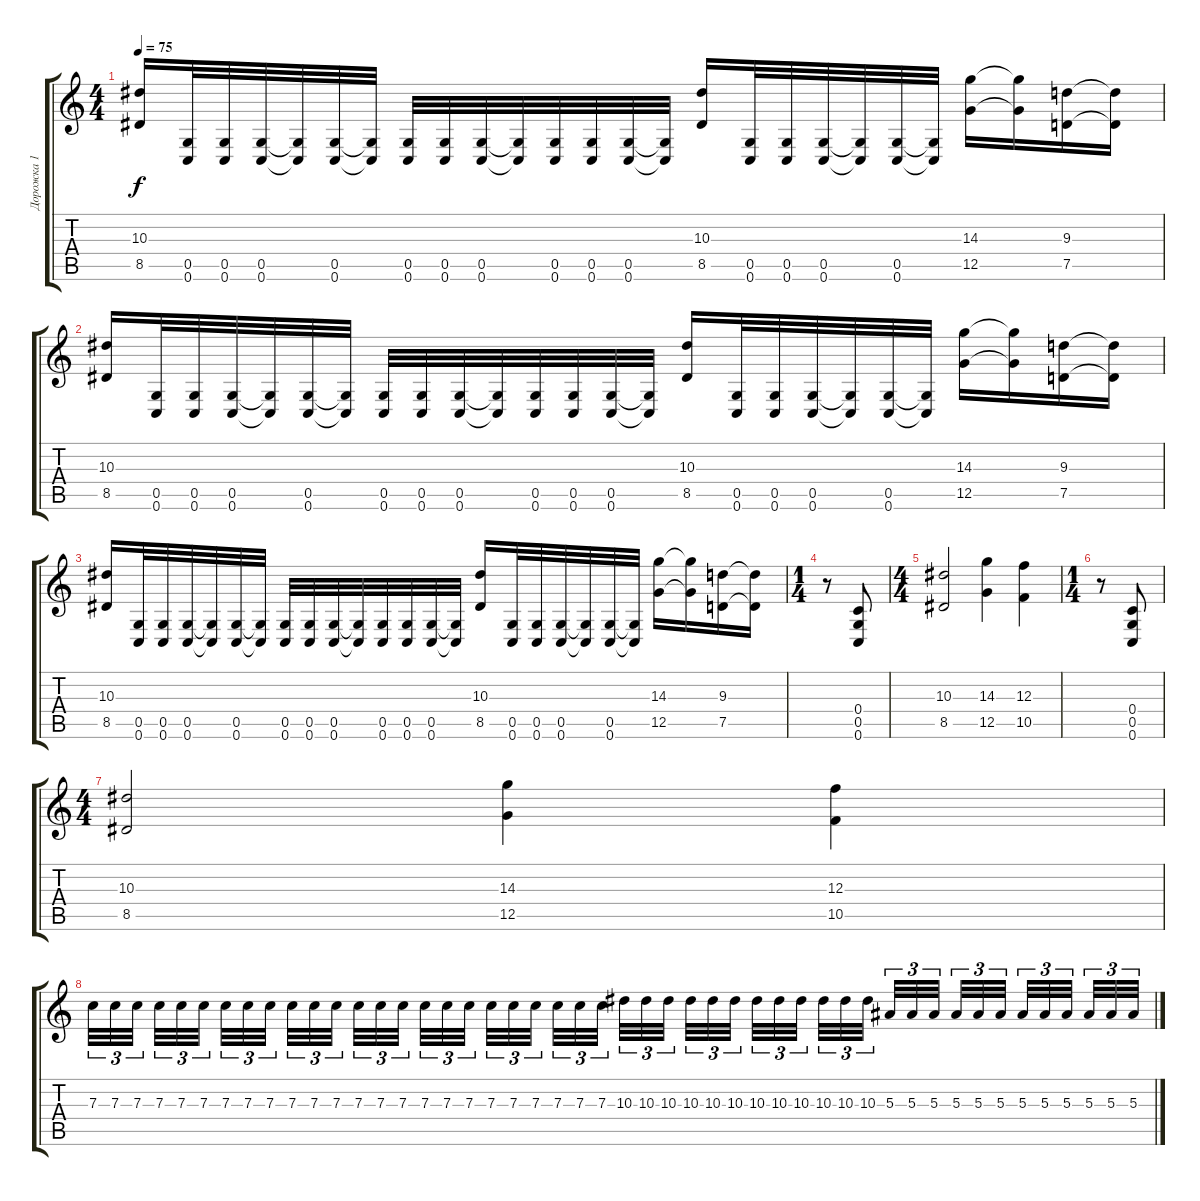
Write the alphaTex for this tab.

\track ("Дорожка 1" "Дорожка 1") {instrument distortionguitar}
\staff {score tabs}
\tuning (D4 A3 F3 C3 G2 C2) {hide}
\ts (4 4)
\tempo 75
\clef g2
\ks c
(10.3 8.5).16{dy f} (0.5 0.6).32 (0.5 0.6).32 (0.5 0.6).32 (0.5{t} 0.6{t}).32 (0.5 0.6).32 (0.5{t} 0.6{t}).32 (0.5 0.6).32 (0.5 0.6).32 (0.5 0.6).32 (0.5{t} 0.6{t}).32 (0.5 0.6).32 (0.5 0.6).32 (0.5 0.6).32 (0.5{t} 0.6{t}).32 (10.3 8.5).16 (0.5 0.6).32 (0.5 0.6).32 (0.5 0.6).32 (0.5{t} 0.6{t}).32 (0.5 0.6).32 (0.5{t} 0.6{t}).32 (14.3 12.5).16 (14.3{t} 12.5{t}).16 (9.3 7.5).16 (9.3{t} 7.5{t}).16 |
(10.3 8.5).16 (0.5 0.6).32 (0.5 0.6).32 (0.5 0.6).32 (0.5{t} 0.6{t}).32 (0.5 0.6).32 (0.5{t} 0.6{t}).32 (0.5 0.6).32 (0.5 0.6).32 (0.5 0.6).32 (0.5{t} 0.6{t}).32 (0.5 0.6).32 (0.5 0.6).32 (0.5 0.6).32 (0.5{t} 0.6{t}).32 (10.3 8.5).16 (0.5 0.6).32 (0.5 0.6).32 (0.5 0.6).32 (0.5{t} 0.6{t}).32 (0.5 0.6).32 (0.5{t} 0.6{t}).32 (14.3 12.5).16 (14.3{t} 12.5{t}).16 (9.3 7.5).16 (9.3{t} 7.5{t}).16 |
(10.3 8.5).16 (0.5 0.6).32 (0.5 0.6).32 (0.5 0.6).32 (0.5{t} 0.6{t}).32 (0.5 0.6).32 (0.5{t} 0.6{t}).32 (0.5 0.6).32 (0.5 0.6).32 (0.5 0.6).32 (0.5{t} 0.6{t}).32 (0.5 0.6).32 (0.5 0.6).32 (0.5 0.6).32 (0.5{t} 0.6{t}).32 (10.3 8.5).16 (0.5 0.6).32 (0.5 0.6).32 (0.5 0.6).32 (0.5{t} 0.6{t}).32 (0.5 0.6).32 (0.5{t} 0.6{t}).32 (14.3 12.5).16 (14.3{t} 12.5{t}).16 (9.3 7.5).16 (9.3{t} 7.5{t}).16 |
\ts (1 4)
r.8 (0.4 0.5 0.6).8 |
\ts (4 4)
(10.3 8.5).2 (14.3 12.5).4 (12.3 10.5).4 |
\ts (1 4)
r.8 (0.4 0.5 0.6).8 |
\ts (4 4)
(10.3 8.5).2 (14.3 12.5).4 (12.3 10.5).4 |
7.3.32{tu (3 2)} 7.3.32{tu (3 2)} 7.3.32{tu (3 2) beam splitsecondary} 7.3.32{tu (3 2)} 7.3.32{tu (3 2)} 7.3.32{tu (3 2) beam splitsecondary} 7.3.32{tu (3 2)} 7.3.32{tu (3 2)} 7.3.32{tu (3 2) beam splitsecondary} 7.3.32{tu (3 2)} 7.3.32{tu (3 2)} 7.3.32{tu (3 2)} 7.3.32{tu (3 2)} 7.3.32{tu (3 2)} 7.3.32{tu (3 2) beam splitsecondary} 7.3.32{tu (3 2)} 7.3.32{tu (3 2)} 7.3.32{tu (3 2) beam splitsecondary} 7.3.32{tu (3 2)} 7.3.32{tu (3 2)} 7.3.32{tu (3 2) beam splitsecondary} 7.3.32{tu (3 2)} 7.3.32{tu (3 2)} 7.3.32{tu (3 2)} 10.3.32{tu (3 2)} 10.3.32{tu (3 2)} 10.3.32{tu (3 2) beam splitsecondary} 10.3.32{tu (3 2)} 10.3.32{tu (3 2)} 10.3.32{tu (3 2) beam splitsecondary} 10.3.32{tu (3 2)} 10.3.32{tu (3 2)} 10.3.32{tu (3 2) beam splitsecondary} 10.3.32{tu (3 2)} 10.3.32{tu (3 2)} 10.3.32{tu (3 2)} 5.3.32{tu (3 2)} 5.3.32{tu (3 2)} 5.3.32{tu (3 2) beam splitsecondary} 5.3.32{tu (3 2)} 5.3.32{tu (3 2)} 5.3.32{tu (3 2) beam splitsecondary} 5.3.32{tu (3 2)} 5.3.32{tu (3 2)} 5.3.32{tu (3 2) beam splitsecondary} 5.3.32{tu (3 2)} 5.3.32{tu (3 2)} 5.3.32{tu (3 2)}
